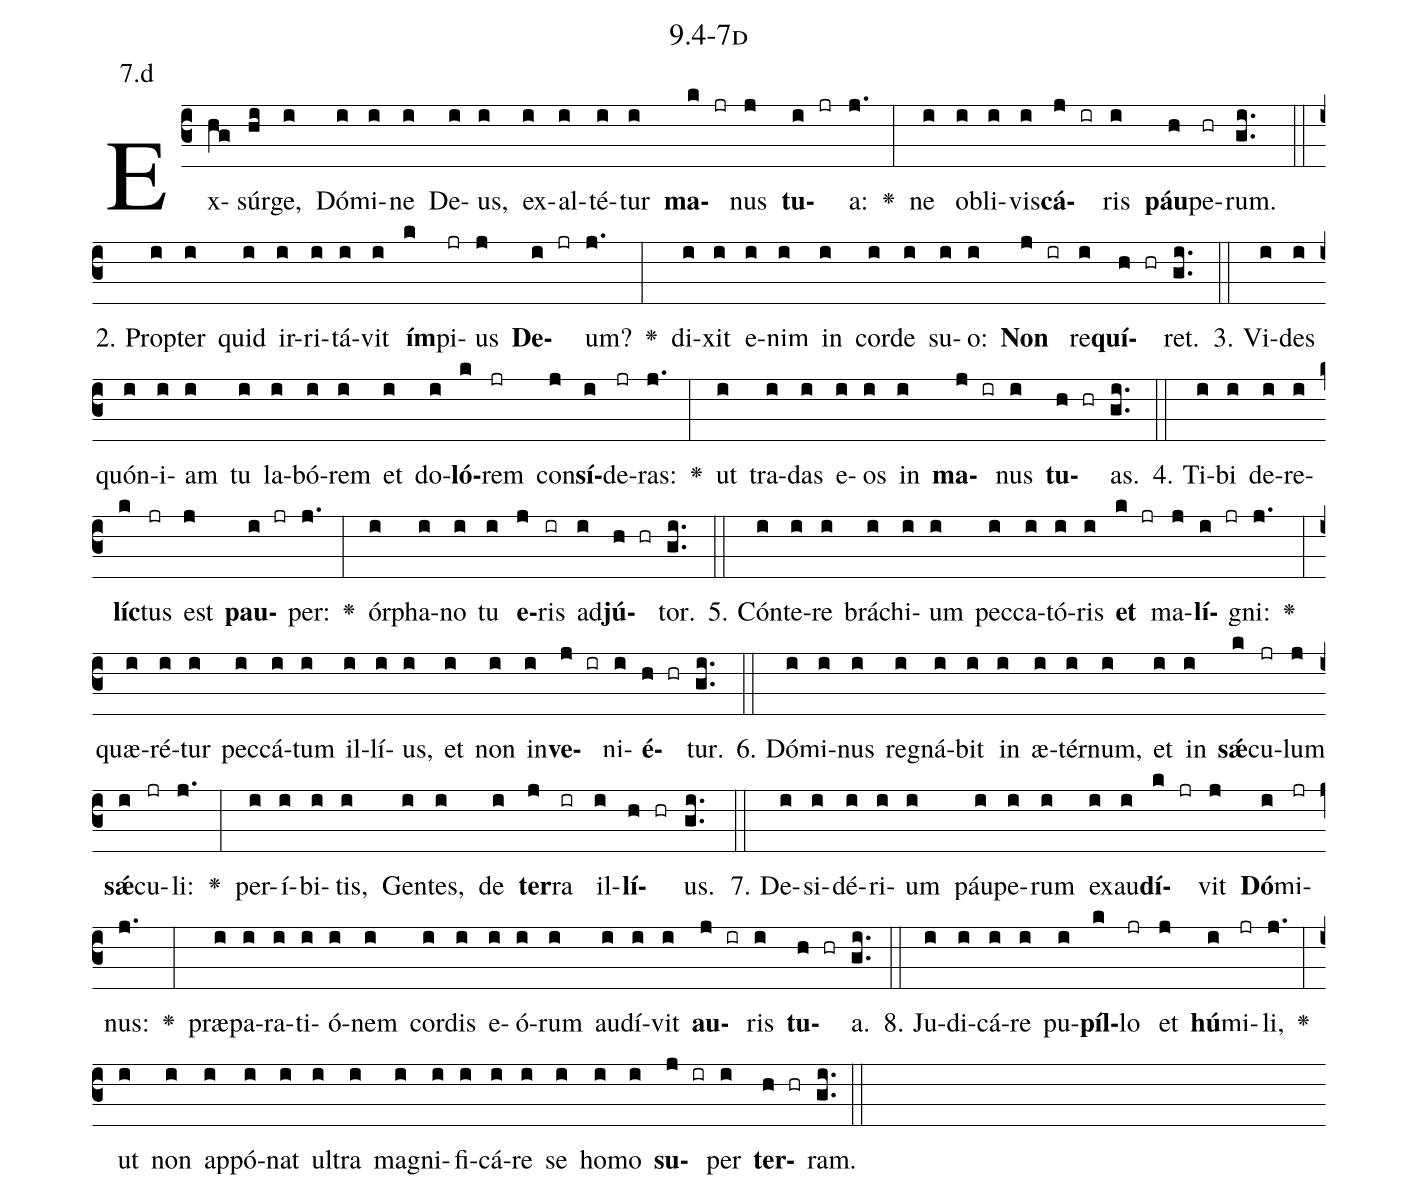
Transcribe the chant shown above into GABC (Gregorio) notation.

name: 9.4-7d;
annotation: 7.d;
%%
(c3)Ex(hg)súr(hi)ge,(i) Dó(i)mi(i)ne(i) De(i)us,(i) ex(i)al(i)té(i)tur(i) <b>ma</b>(k jr)nus(j) <b>tu</b>(i jr)a:(j.) <v>\greheightstar</v>(:) ne(i) ob(i)li(i)vis(i)<b>cá</b>(j ir)ris(i) <b>páu</b>(h)pe(hr)rum.(gi..) (::)
2. Prop(i)ter(i) quid(i) ir(i)ri(i)tá(i)vit(i) <b>ím</b>(k)pi(jr)us(j) <b>De</b>(i jr)um?(j.) <v>\greheightstar</v>(:) di(i)xit(i) e(i)nim(i) in(i) cor(i)de(i) su(i)o:(i) <b>Non</b>(j ir) re(i)<b>quí</b>(h hr)ret.(gi..) (::)
3. Vi(i)des(i) quón(i)i(i)am(i) tu(i) la(i)bó(i)rem(i) et(i) do(i)<b>ló</b>(k)rem(jr) con(j)<b>sí</b>(i)de(jr)ras:(j.) <v>\greheightstar</v>(:) ut(i) tra(i)das(i) e(i)os(i) in(i) <b>ma</b>(j ir)nus(i) <b>tu</b>(h hr)as.(gi..) (::)
4. Ti(i)bi(i) de(i)re(i)<b>líc</b>(k)tus(jr) est(j) <b>pau</b>(i jr)per:(j.) <v>\greheightstar</v>(:) ór(i)pha(i)no(i) tu(i) <b>e</b>(j)ris(ir) ad(i)<b>jú</b>(h hr)tor.(gi..) (::)
5. Cón(i)te(i)re(i) brá(i)chi(i)um(i) pec(i)ca(i)tó(i)ris(i) <b>et</b>(k jr) ma(j)<b>lí</b>(i jr)gni:(j.) <v>\greheightstar</v>(:) quæ(i)ré(i)tur(i) pec(i)cá(i)tum(i) il(i)lí(i)us,(i) et(i) non(i) in(i)<b>ve</b>(j ir)ni(i)<b>é</b>(h hr)tur.(gi..) (::)
6. Dó(i)mi(i)nus(i) re(i)gná(i)bit(i) in(i) æ(i)tér(i)num,(i) et(i) in(i) <b>sǽ</b>(k)cu(jr)lum(j) <b>sǽ</b>(i)cu(jr)li:(j.) <v>\greheightstar</v>(:) per(i)í(i)bi(i)tis,(i) Gen(i)tes,(i) de(i) <b>ter</b>(j)ra(ir) il(i)<b>lí</b>(h hr)us.(gi..) (::)
7. De(i)si(i)dé(i)ri(i)um(i) páu(i)pe(i)rum(i) ex(i)au(i)<b>dí</b>(k jr)vit(j) <b>Dó</b>(i)mi(jr)nus:(j.) <v>\greheightstar</v>(:) præ(i)pa(i)ra(i)ti(i)ó(i)nem(i) cor(i)dis(i) e(i)ó(i)rum(i) au(i)dí(i)vit(i) <b>au</b>(j ir)ris(i) <b>tu</b>(h hr)a.(gi..) (::)
8. Ju(i)di(i)cá(i)re(i) pu(i)<b>píl</b>(k)lo(jr) et(j) <b>hú</b>(i)mi(jr)li,(j.) <v>\greheightstar</v>(:) ut(i) non(i) ap(i)pó(i)nat(i) ul(i)tra(i) ma(i)gni(i)fi(i)cá(i)re(i) se(i) ho(i)mo(i) <b>su</b>(j ir)per(i) <b>ter</b>(h hr)ram.(gi..) (::)
